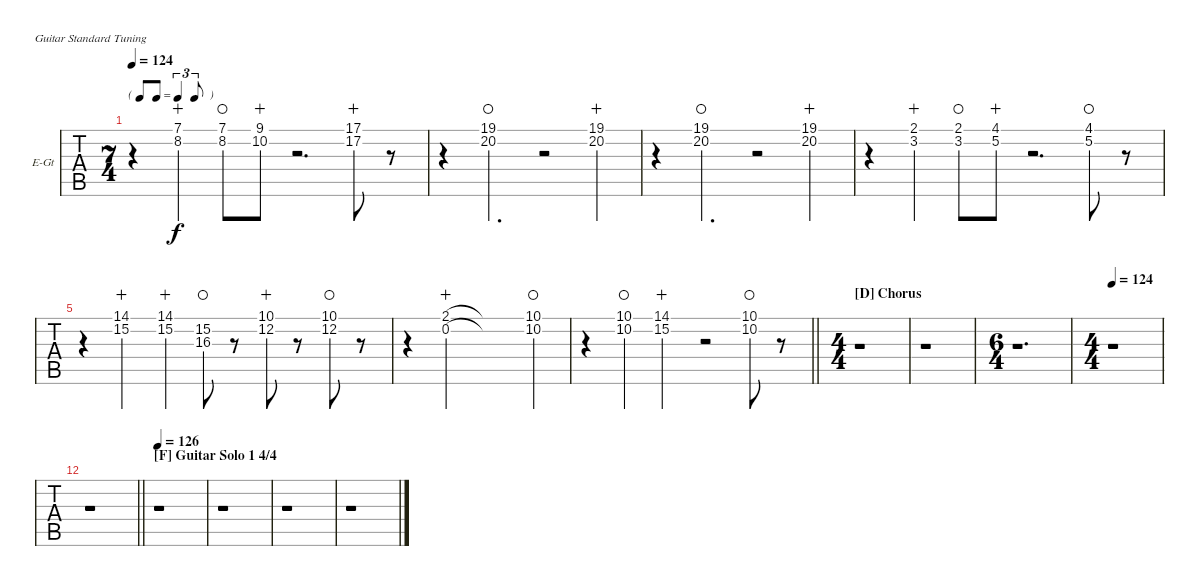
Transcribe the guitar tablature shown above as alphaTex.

\bracketExtendMode nobrackets
\firstSystemTrackNameOrientation horizontal
\otherSystemsTrackNameOrientation horizontal
\defaultBarNumberDisplay FirstOfSystem
\track ("Keyboard 2" "E-Gt") {instrument electricguitarclean}
\staff {tabs}
\tuning (E4 B3 G3 D3 A2 E2)
\ts (7 4)
\tf triplet8th
\tempo 124
\clef g2
\scale
0.25
\ks d
r.4{dy f} (7.1 8.2).4{wahc} (7.1 8.2).8{waho} (9.1 10.2).8{wahc} r.2{d} (17.1 17.2).8{wahc} r.8 |
\scale
0.25 r.4 (19.1{st} 20.2{st}).2{d waho} r.2 (19.1{st} 20.2{st}).4{wahc} |
\scale
0.25 r.4 (19.1{st} 20.2{st}).2{d waho} r.2 (19.1{st} 20.2{st}).4{wahc} |
\scale
0.25 r.4 (2.1 3.2).4{wahc} (2.1 3.2).8{waho} (4.1 5.2).8{wahc} r.2{d} (4.1 5.2).8{waho} r.8 |
\scale
0.25 r.4 (14.1 15.2).2{wahc} (14.1 15.2).4{wahc} (15.2 16.3).8{waho} r.8 (10.1 12.2).8{wahc} r.8 (10.1 12.2).8{waho} r.8 |
\scale
0.228261 r.4 (0.2 2.1).4{wahc} (0.2{t} 2.1{t}).1 (10.1 10.2).4{waho} |
\scale
0.228261
\barLineRight lightlight
r.4 (10.1 10.2).4{waho} (14.1 15.2).2{wahc} r.2 (10.1 10.2).8{waho} r.8 |
\ts (4 4)
\beaming (8 2 2 2 2)
\section ("D" "Chorus")
\scale
0.315217 r.1 |
\scale
0.228261 r.1 |
\ts (6 4)
\beaming (8 6 6)
\scale
0.29 r.1{d} |
\ts (4 4)
\beaming (8 2 2 2 2)
\tempo 124
\scale
0.29 r.1 |
\scale
0.21
\barLineRight lightlight
r.1 |
\section ("F" "Guitar Solo 1 4/4")
\tempo 126
\scale
0.21 r.1 |
\scale
0.25 r.1 |
\scale
0.25 r.1 |
\scale
0.25 r.1
